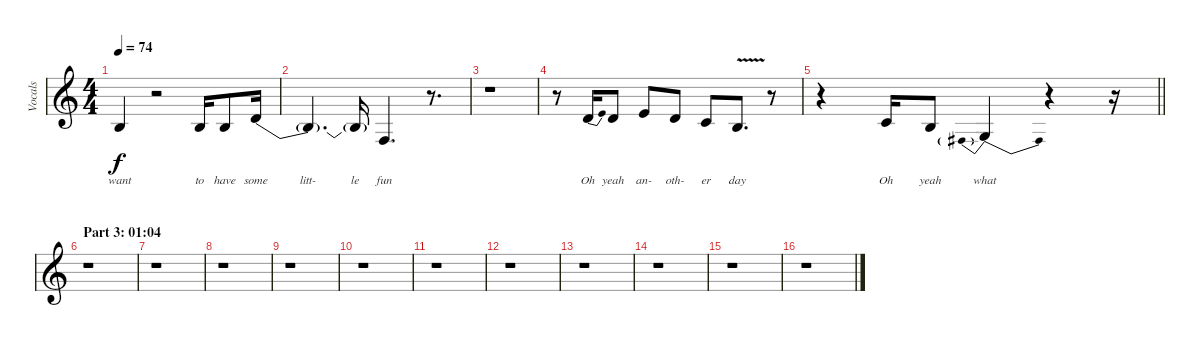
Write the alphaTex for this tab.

\track ("Vocals" "Vocals") {instrument tenorsax}
\staff {score}
\tuning (E4 B3 G3 D3 A2 E2) {hide}
\ts (4 4)
\tempo 74
\clef g2
\ks c
4.3{t}.4{lyrics (0 "want") lyrics (1 "") lyrics (2 "") lyrics (3 "") lyrics (4 "") dy f} r.2 9.4.16{lyrics (0 "to") lyrics (1 "") lyrics (2 "") lyrics (3 "") lyrics (4 "")} 9.4.8{lyrics (0 "have") lyrics (1 "") lyrics (2 "") lyrics (3 "") lyrics (4 "")} 7.4{be (custom 0 10 5 10 10 4 15 4 30 0 50 0 55 4 60 4)}.16{lyrics (0 "some") lyrics (1 "") lyrics (2 "") lyrics (3 "") lyrics (4 "")} |
7.4{t}.4{d lyrics (0 "litt-") lyrics (1 "") lyrics (2 "") lyrics (3 "") lyrics (4 "")} 7.4{t}.16{lyrics (0 "le") lyrics (1 "") lyrics (2 "") lyrics (3 "") lyrics (4 "")} 2.4{be (custom 0 2 10 6 15 6 45 0 60 0)}.4{d lyrics (0 "fun") lyrics (1 "") lyrics (2 "") lyrics (3 "") lyrics (4 "")} r.8{d} |
r.1 |
r.8 7.3{be (bend 0 0 60 4)}.16{lyrics (0 "Oh") lyrics (1 "") lyrics (2 "") lyrics (3 "") lyrics (4 "")} 7.3.8{lyrics (0 "yeah") lyrics (1 "") lyrics (2 "") lyrics (3 "") lyrics (4 "")} 9.3.8{lyrics (0 "an-") lyrics (1 "") lyrics (2 "") lyrics (3 "") lyrics (4 "")} 7.3.8{lyrics (0 "oth-") lyrics (1 "") lyrics (2 "") lyrics (3 "") lyrics (4 "")} 5.3.8{lyrics (0 "er") lyrics (1 "") lyrics (2 "") lyrics (3 "") lyrics (4 "")} 4.3{v}.8{d lyrics (0 "day") lyrics (1 "") lyrics (2 "") lyrics (3 "") lyrics (4 "")} r.8 |
\barLineRight lightlight
r.4 10.4.16{lyrics (0 "Oh") lyrics (1 "") lyrics (2 "") lyrics (3 "") lyrics (4 "")} 9.4.8{lyrics (0 "yeah") lyrics (1 "") lyrics (2 "") lyrics (3 "") lyrics (4 "")} 4.4{be (prebendrelease 0 2 60 0)}.4{lyrics (0 "what") lyrics (1 "") lyrics (2 "") lyrics (3 "") lyrics (4 "")} r.4 r.16 |
\section ("" "Part 3: 01:04")
r.1 |
r.1 |
r.1 |
r.1 |
r.1 |
r.1 |
r.1 |
r.1 |
r.1 |
r.1 |
r.1
